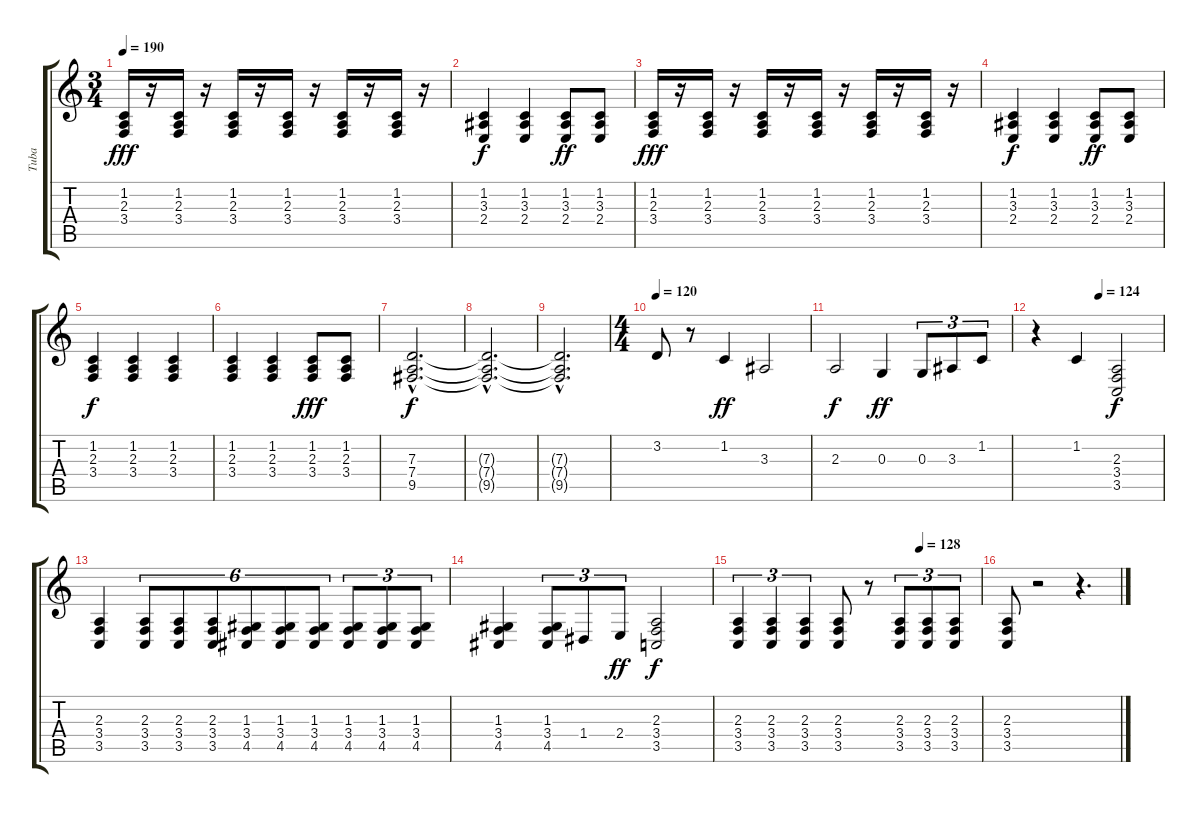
\track ("Tuba" "Tuba") {instrument tuba}
\staff {score tabs}
\tuning (E4 B3 G3 D3 A2 E2) {hide}
\ts (3 4)
\tempo 190
\clef g2
\ks c
(1.2 2.3 3.4).16{dy fff} r.16 (1.2 2.3 3.4).16 r.16 (1.2 2.3 3.4).16 r.16 (1.2 2.3 3.4).16 r.16 (1.2 2.3 3.4).16 r.16 (1.2 2.3 3.4).16 r.16 |
(1.2 3.3 2.4).4{dy f} (1.2 3.3 2.4).4 (1.2 3.3 2.4).8{dy ff} (1.2 3.3 2.4).8 |
(1.2 2.3 3.4).16{dy fff} r.16 (1.2 2.3 3.4).16 r.16 (1.2 2.3 3.4).16 r.16 (1.2 2.3 3.4).16 r.16 (1.2 2.3 3.4).16 r.16 (1.2 2.3 3.4).16 r.16 |
(1.2 3.3 2.4).4{dy f} (1.2 3.3 2.4).4 (1.2 3.3 2.4).8{dy ff} (1.2 3.3 2.4).8 |
(1.2 2.3 3.4).4{dy f} (1.2 2.3 3.4).4 (1.2 2.3 3.4).4 |
(1.2 2.3 3.4).4 (1.2 2.3 3.4).4 (1.2 2.3 3.4).8{dy fff} (1.2 2.3 3.4).8 |
(7.3{hac} 7.4{hac} 9.5{hac}).2{d dy f} |
(7.3{hac t} 7.4{hac t} 9.5{hac t}).2{d} |
(7.3{hac t} 7.4{hac t} 9.5{hac t}).2{d} |
\ts (4 4)
\tempo 120
3.2.8 r.8 1.2.4{dy ff} 3.3.2 |
2.3.2{dy f} 0.3.4{dy ff} 0.3.8{tu (3 2)} 3.3.8{tu (3 2)} 1.2.8{tu (3 2)} |
\tempo (124 0.5)
r.4 1.2.4 (2.3 3.4 3.5).2{dy f} |
(2.3 3.4 3.5).4 (2.3 3.4 3.5).8{tu (6 4)} (2.3 3.4 3.5).8{tu (6 4)} (2.3 3.4 3.5).8{tu (6 4)} (1.3 3.4 4.5).8{tu (6 4)} (1.3 3.4 4.5).8{tu (6 4)} (1.3 3.4 4.5).8{tu (6 4)} (1.3 3.4 4.5).8{tu (3 2)} (1.3 3.4 4.5).8{tu (3 2)} (1.3 3.4 4.5).8{tu (3 2)} |
(1.3 3.4 4.5).4 (1.3 3.4 4.5).8{tu (3 2)} 1.4.8{tu (3 2)} 2.4.8{tu (3 2) dy ff} (2.3 3.4 3.5).2{dy f} |
\tempo (128 0.75)
(2.3 3.4 3.5).4{tu (3 2)} (2.3 3.4 3.5).4{tu (3 2)} (2.3 3.4 3.5).4{tu (3 2)} (2.3 3.4 3.5).8 r.8 (2.3 3.4 3.5).8{tu (3 2)} (2.3 3.4 3.5).8{tu (3 2)} (2.3 3.4 3.5).8{tu (3 2)} |
(2.3 3.4 3.5).8 r.2 r.4{d}
